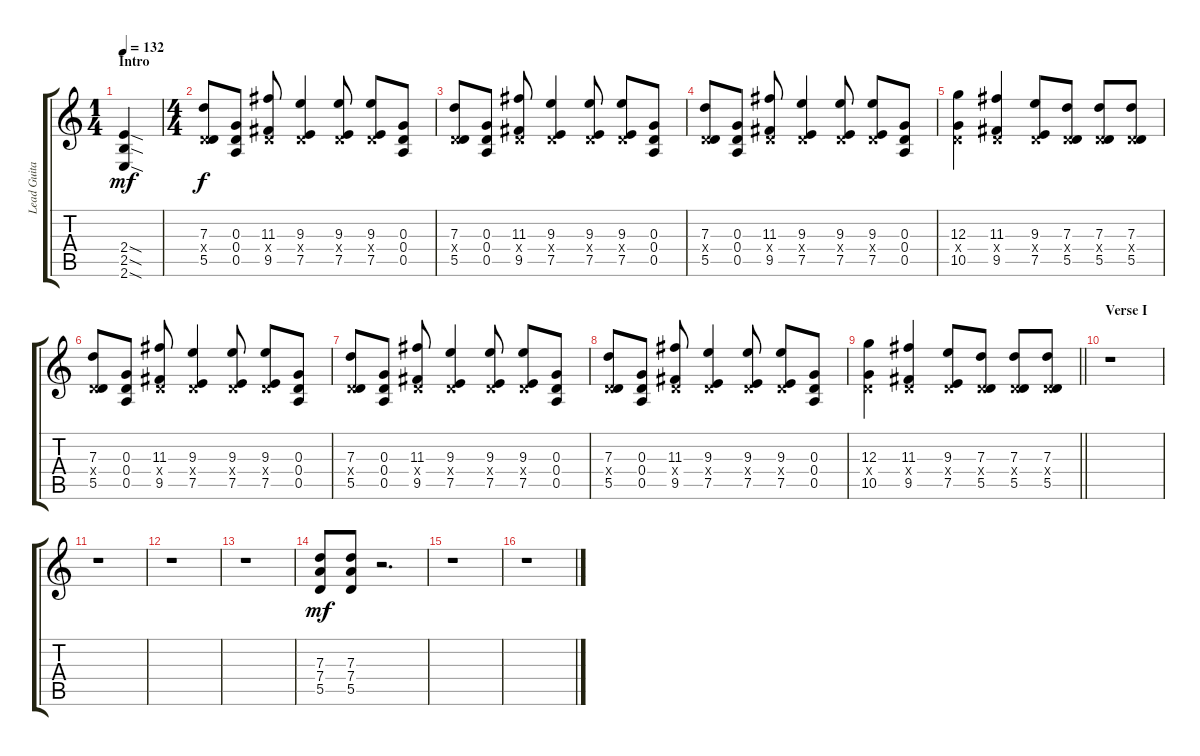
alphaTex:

\track ("Lead Guitar" "Lead Guita") {instrument distortionguitar}
\staff {score tabs}
\tuning (E4 B3 G3 D3 A2 D2) {hide}
\ts (1 4)
\section ("" "Intro")
\tempo 132
\clef g2
\ks c
(2.4{sod} 2.5{sod} 2.6{sod}).4{dy mf instrument distortionguitar} |
\ts (4 4)
(7.3 0.4{x} 5.5).8{dy f} (0.3 0.4 0.5).8 (11.3 0.4{x} 9.5).8 (9.3 0.4{x} 7.5).4 (9.3 0.4{x} 7.5).8 (9.3 0.4{x} 7.5).8 (0.3 0.4 0.5).8 |
(7.3 0.4{x} 5.5).8 (0.3 0.4 0.5).8 (11.3 0.4{x} 9.5).8 (9.3 0.4{x} 7.5).4 (9.3 0.4{x} 7.5).8 (9.3 0.4{x} 7.5).8 (0.3 0.4 0.5).8 |
(7.3 0.4{x} 5.5).8 (0.3 0.4 0.5).8 (11.3 0.4{x} 9.5).8 (9.3 0.4{x} 7.5).4 (9.3 0.4{x} 7.5).8 (9.3 0.4{x} 7.5).8 (0.3 0.4 0.5).8 |
(12.3 0.4{x} 10.5).4 (11.3 0.4{x} 9.5).4 (9.3 0.4{x} 7.5).8 (7.3 0.4{x} 5.5).8 (7.3 0.4{x} 5.5).8 (7.3 0.4{x} 5.5).8 |
(7.3 0.4{x} 5.5).8 (0.3 0.4 0.5).8 (11.3 0.4{x} 9.5).8 (9.3 0.4{x} 7.5).4 (9.3 0.4{x} 7.5).8 (9.3 0.4{x} 7.5).8 (0.3 0.4 0.5).8 |
(7.3 0.4{x} 5.5).8 (0.3 0.4 0.5).8 (11.3 0.4{x} 9.5).8 (9.3 0.4{x} 7.5).4 (9.3 0.4{x} 7.5).8 (9.3 0.4{x} 7.5).8 (0.3 0.4 0.5).8 |
(7.3 0.4{x} 5.5).8 (0.3 0.4 0.5).8 (11.3 0.4{x} 9.5).8 (9.3 0.4{x} 7.5).4 (9.3 0.4{x} 7.5).8 (9.3 0.4{x} 7.5).8 (0.3 0.4 0.5).8 |
\barLineRight lightlight
(12.3 0.4{x} 10.5).4 (11.3 0.4{x} 9.5).4 (9.3 0.4{x} 7.5).8 (7.3 0.4{x} 5.5).8 (7.3 0.4{x} 5.5).8 (7.3 0.4{x} 5.5).8 |
\section ("" "Verse I")
r.1 |
r.1 |
r.1 |
r.1 |
(7.3 7.4 5.5).8{dy mf} (7.3 7.4 5.5).8 r.2{d} |
r.1 |
r.1
